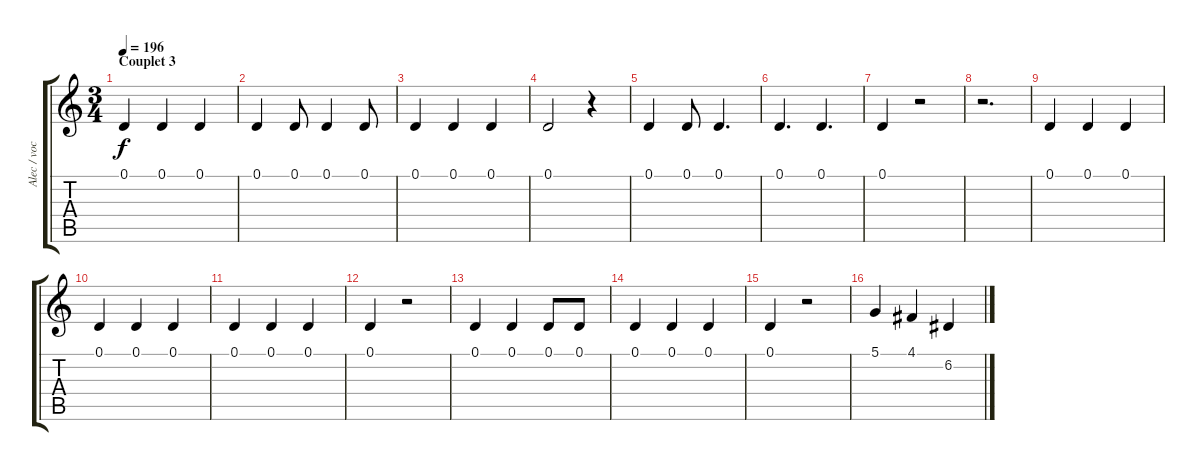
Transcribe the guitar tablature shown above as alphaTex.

\track ("Alec / vocals" "Alec / voc") {instrument lead1square}
\staff {score tabs}
\tuning (D4 A3 F3 C3 G2 D2) {hide}
\ts (3 4)
\section ("" "Couplet 3")
\tempo 196
\clef g2
\ks c
0.1.4{dy f} 0.1.4 0.1.4 |
0.1.4 0.1.8 0.1.4 0.1.8 |
0.1.4 0.1.4 0.1.4 |
0.1.2 r.4 |
0.1.4 0.1.8 0.1.4{d} |
0.1.4{d} 0.1.4{d} |
0.1.4 r.2 |
r.2{d} |
0.1.4 0.1.4 0.1.4 |
0.1.4 0.1.4 0.1.4 |
0.1.4 0.1.4 0.1.4 |
0.1.4 r.2 |
0.1.4 0.1.4 0.1.8 0.1.8 |
0.1.4 0.1.4 0.1.4 |
0.1.4 r.2 |
5.1.4 4.1.4 6.2.4
